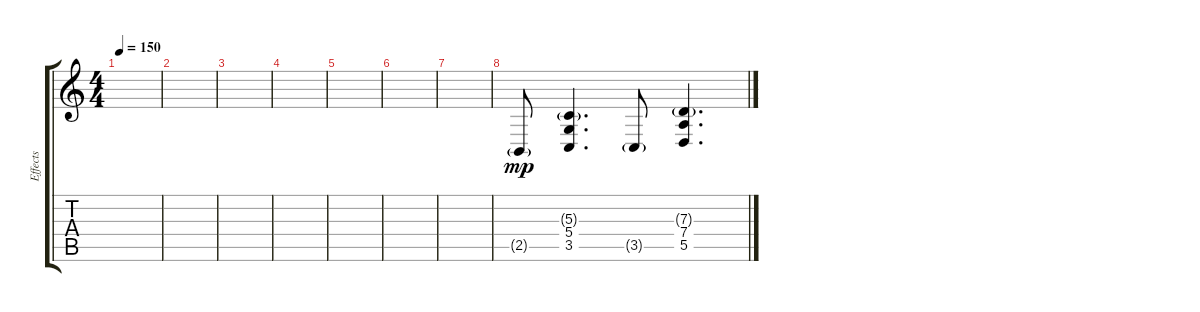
\track ("Effects" "Effects") {instrument blownbottle}
\staff {score tabs}
\tuning (E4 B3 G3 D3 A2 E2) {hide}
\ts (4 4)
\tempo 150
\clef g2
\ks c
|
|
|
|
|
|
|
2.5{g}.8{dy mp instrument brasssection} (5.3{g} 5.4 3.5).4{d} 3.5{g}.8 (7.3{g} 7.4 5.5).4{d}
